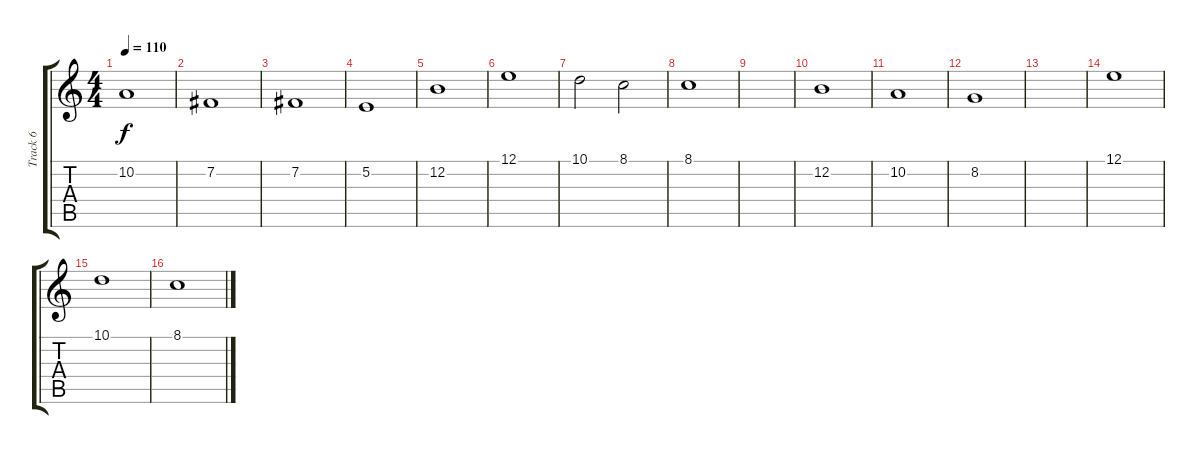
\track ("Track 6" "Track 6") {instrument electricpiano1}
\staff {score tabs}
\tuning (E4 B3 G3 D3 A2 D2) {hide}
\ts (4 4)
\tempo 110
\clef g2
\ks c
10.2.1{dy f} |
7.2.1 |
7.2.1 |
5.2.1 |
12.2.1 |
12.1.1 |
10.1.2 8.1.2 |
8.1.1 |
|
12.2.1 |
10.2.1 |
8.2.1 |
|
12.1.1 |
10.1.1 |
8.1.1
